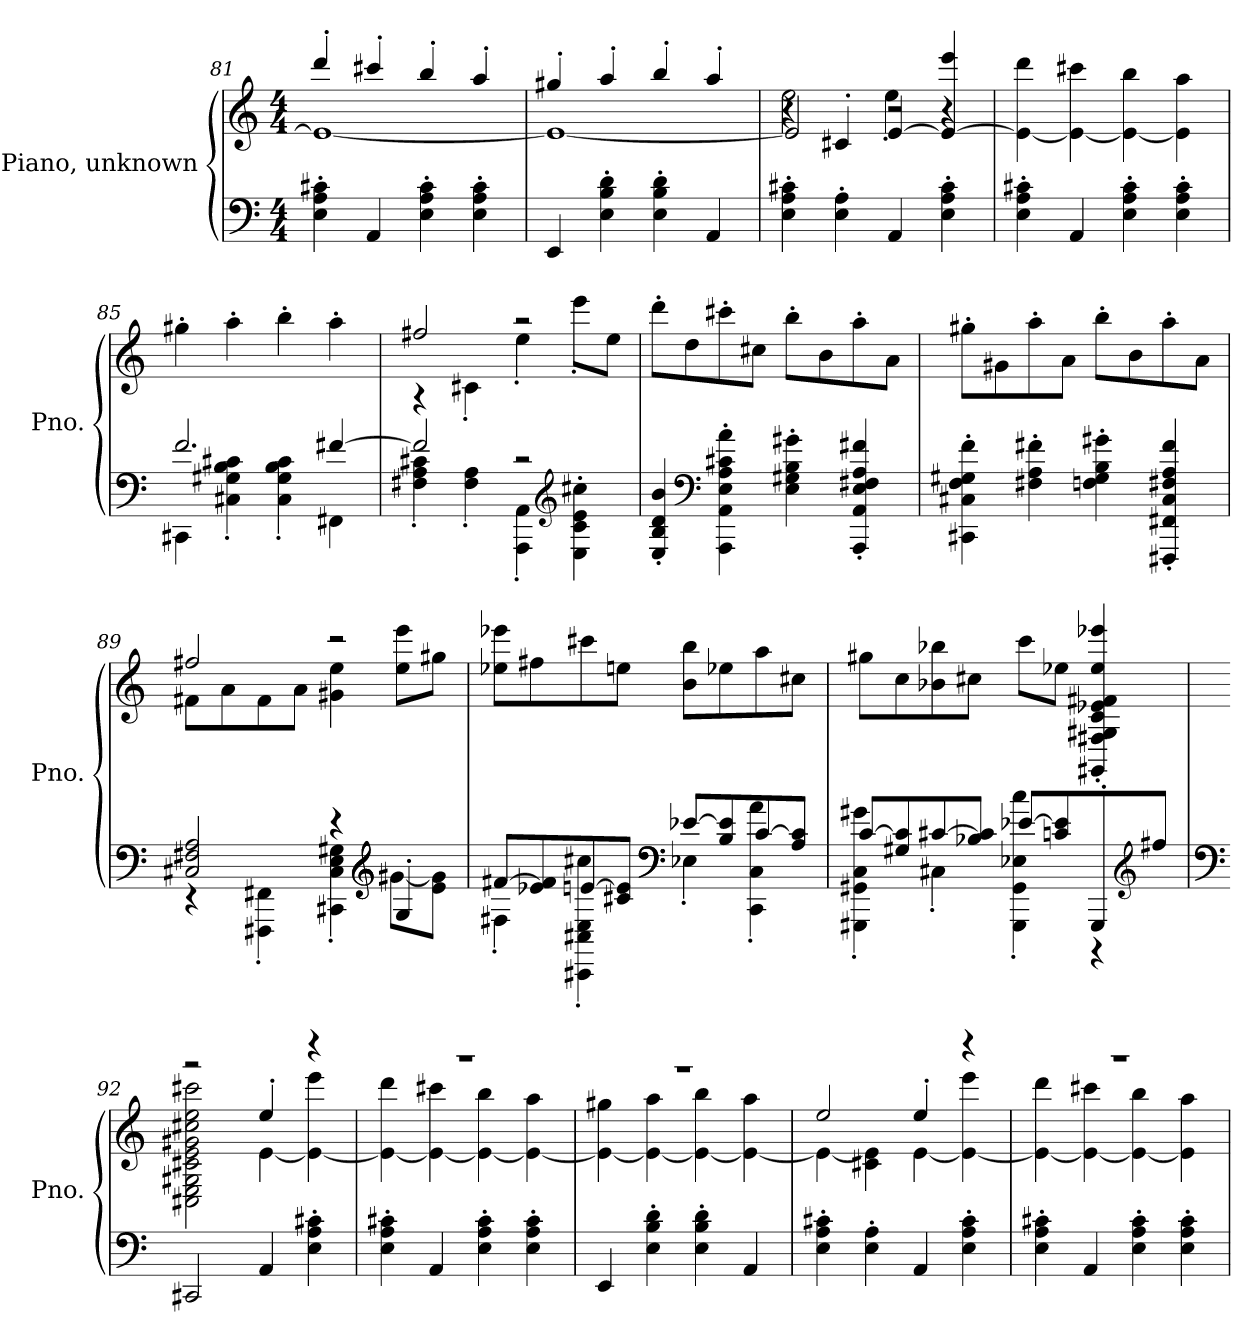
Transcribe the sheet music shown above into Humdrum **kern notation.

**kern	**kern
*part1	*part1
*staff2	*staff1
*I"Piano, unknown	*
*I'Pno.	*
*clefF4	*clefG2
*k[]	*k[]
*M4/4	*M4/4
=81	=81
*	*^
4E\' 4A\' 4c#X\'	4ddd'/	1e_
4AA/	4ccc#X'/	.
4E\' 4A\' 4c#\'	4bb'/	.
4E\' 4A\' 4c#\'	4aa'/	.
=82	=82	=82
4EE/	4gg#X'/	1e_
4E\' 4B\' 4d\'	4aa'/	.
4E\' 4B\' 4d\'	4bb'/	.
4AA/	4aa'/	.
=83	=83	=83
*	*	*^
4E\' 4A\' 4c#X\'	4r	2ee\	2e/]
4E\' 4A\'	4c#X'/	.	.
4AA/	[4e/	4ee'\	2r
4E\' 4A\' 4c#\'	4e/_ 4eee/	4r	.
*	*v	*v	*v
!!LO:LB:g=z
=84	=84
4E\' 4A\' 4c#X\'	4e\_ 4ddd\
4AA/	4e\_ 4ccc#X\
4E\' 4A\' 4c#\'	4e\_ 4bb\
4E\' 4A\' 4c#\'	4e\] 4aa\
=85	=85
*^	*
2.f/	4CC#X\	4gg#X'\
.	4C#X\' 4G#X\' 4B\' 4c#X\'	4aa'\
.	4C#\' 4G#\' 4B\' 4c#\'	4bb'\
[4f#X/	4FF#X\	4aa'\
=86	=86	=86
*	*	*^
2f#/]	4F#X\' 4A\' 4c#X\'	2ff#X/	4r
.	4F#\' 4A\'	.	4c#X'\
2r	4AAA\' 4AA\'	2r	4ee'\
*clefG2	*	*	*
.	4E\' 4c#\' 4e\' 4cc#X\'	.	8eee'\L
.	.	.	8ee\J
*v	*v	*	*
*	*v	*v
=87	=87
4E/' 4B/' 4d/' 4b/'	8ddd'\L
.	8dd\
*clefF4	*
4AAA\' 4AA\' 4E\' 4A\' 4c#X\' 4a\'	8ccc#X'\
.	8cc#X\J
4E\' 4G#X\' 4B\' 4g#X\'	8bb'\L
.	8b\
4AAA/' 4AA/' 4E/' 4F#X/' 4A/' 4f#X/'	8aa'\
.	8a\J
!!LO:LB:g=z
=88	=88
4CC#X\' 4C#X\' 4F\' 4G#X\' 4f\'	8gg#X'\L
.	8g#X\
4F#X\' 4A\' 4f#X\'	8aa'\
.	8a\J
4Fn\' 4G#\' 4B\' 4g#X\'	8bb'\L
.	8b\
4FFF#X/' 4FF#X/' 4C#/' 4F#X/' 4A/' 4f#/'	8aa'\
.	8a\J
=89	=89
*^	*^
2C#X/ 2F#X/ 2A/	4r	2ff#X/	8f#X\L
.	.	.	8a\
.	4FFF#X\' 4FF#X\'	.	8f#\
.	.	.	8a\J
4r	4CC#X\' 4C#\' 4E\' 4G#X\'	2r	4g#X\ 4ee\
*clefG2	*	*	*
4G#'/	[8g#X\L	.	8ee\ 8eee\L
.	8e\ 8g#\]J	.	8gg#X\J
*	*	*v	*v
=90	=90	=90
[8f#X/L	4F#X'\	8ee-X\ 8eee-X\L
8e-X/ 8f#/]	.	8ff#X\
[8en/	4CC#X\' 4C#X\' 4E\' 4cc#X\'	8ccc#X\
8c#X/ 8e/]J	.	8een\J
*clefF4	*	*
[8e-X/L	4E-X'\	8b\ 8bb\L
8B/ 8e-/]	.	8ee-X\
[8c#/	4CC#\' 4C#\' 4a\'	8aa\
8A/ 8c#/]J	.	8cc#X\J
!!LO:LB:g=z
=91	=91	=91
[8c/L	4GGG#X\' 4GG#X\' 4C\' 4g#X\'	8gg#X\L
8G#X/ 8c/]	.	8cc\
[8c#X/	4C#X'\	8b-X\ 8bb-X\
8B-X/ 8c#/]J	.	8cc#X\J
[8e-X/L	4GGG#\' 4GG#\' 4E-X\' 4cc\'	8ccc\L
8cn/ 8e-/]	.	8ee-X\J
8GGG#'/	4r	4GG#X/' 4F#X/' 4G#X/' 4c/' 4e-X/' 4f#X/' 4ee-/' 4eee-X/'
*clefG2	*	*
8ff#X/J	.	.
*v	*v	*
=92	=92
*clefF4	*
*	*^
2CC#X/	2r	2C#X\ 2E\ 2G#X\ 2c#X\ 2e\ 2g#X\ 2cc#X\ 2ee\ 2ccc#X\
4AA/	4ee'/	[4e\
4E\' 4A\' 4c#X\'	4r	4e\_ 4eee\
=93	=93	=93
4E\' 4A\' 4c#X\'	1r	4e\_ 4ddd\
4AA/	.	4e\_ 4ccc#X\
4E\' 4A\' 4c#\'	.	4e\_ 4bb\
4E\' 4A\' 4c#\'	.	4e\_ 4aa\
=94	=94	=94
4EE/	1r	4e\_ 4gg#X\
4E\' 4B\' 4d\'	.	4e\_ 4aa\
4E\' 4B\' 4d\'	.	4e\_ 4bb\
4AA/	.	4e\_ 4aa\
!!LO:LB:g=z	!!
=95	=95	=95
4E\' 4A\' 4c#X\'	2ee/	4e\_
4E\' 4A\'	.	4c#X\ 4e\]
4AA/	4ee'/	[4e\
4E\' 4A\' 4c#\'	4r	4e\_ 4eee\
=96	=96	=96
4E\' 4A\' 4c#X\'	1r	4e\_ 4ddd\
4AA/	.	4e\_ 4ccc#X\
4E\' 4A\' 4c#\'	.	4e\_ 4bb\
4E\' 4A\' 4c#\'	.	4e\] 4aa\
*	*v	*v
=	=
*-	*-
